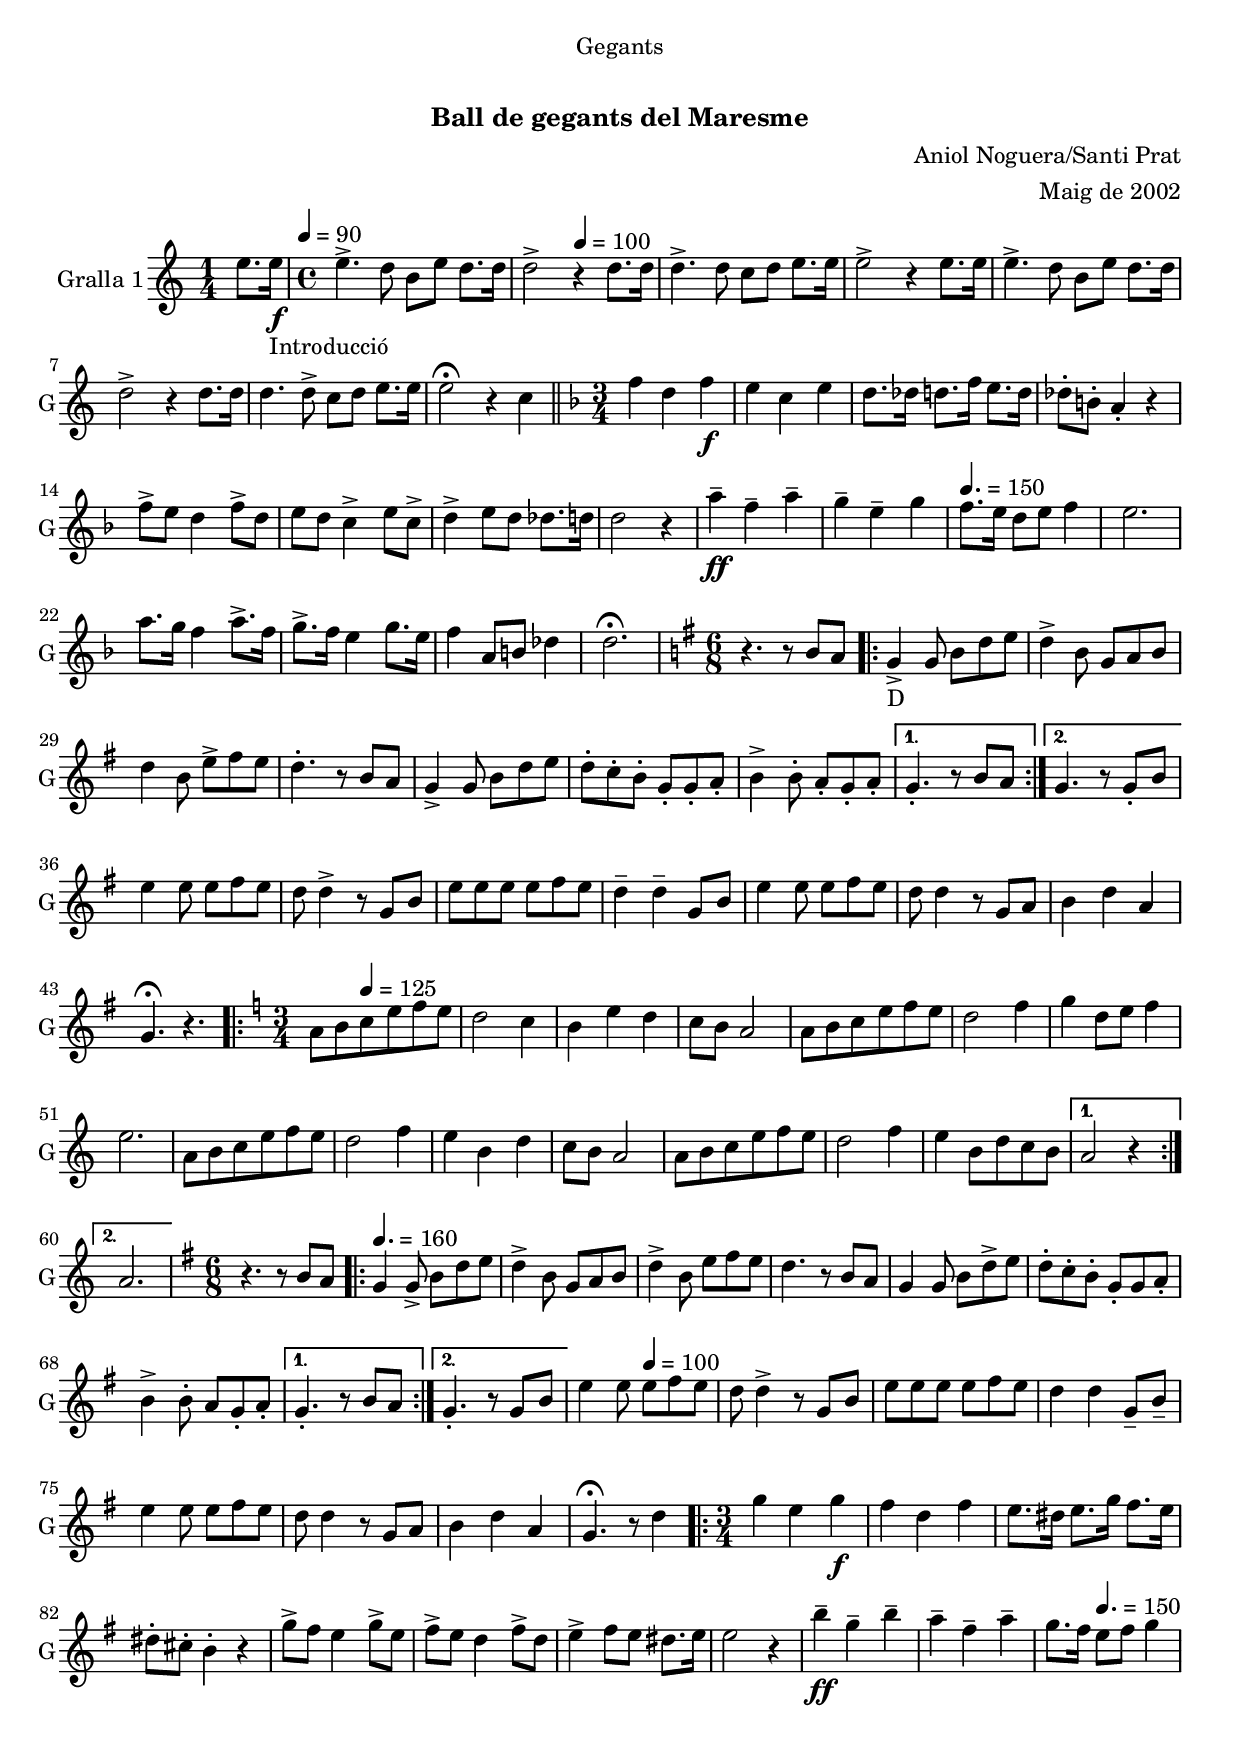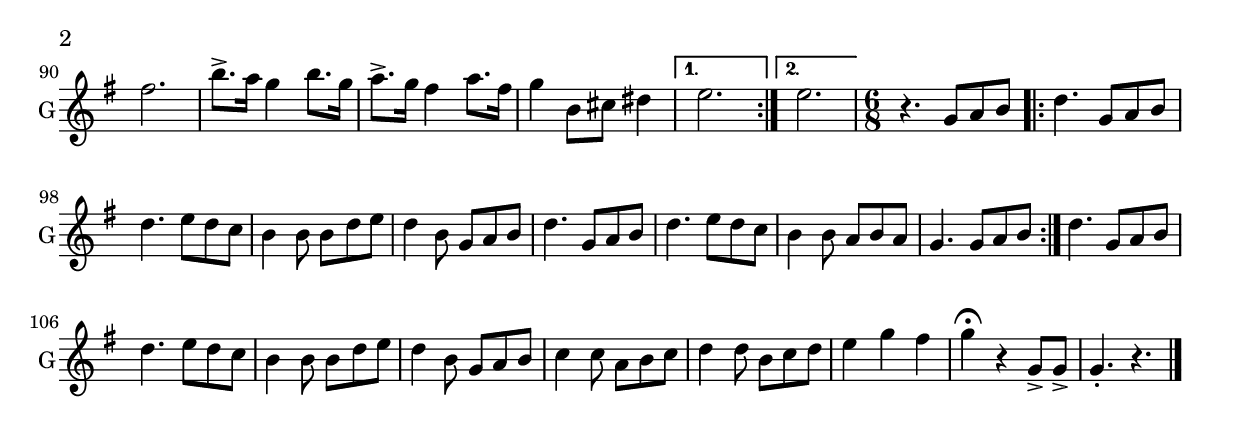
\version "2.22.1"

\header {
  dedication="Gegants"
  title="   "
  subtitle="Ball de gegants del Maresme"
  subsubtitle=""
  poet=""
  meter=""
  piece=""
  composer="Aniol Noguera/Santi Prat"
  arranger="Maig de 2002"
  opus=""
  instrument=""
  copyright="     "
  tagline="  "
}

liniaroAa =
\relative e''
{
  \clef treble
  \key c \major
  \time 1/4
  e8. e16 _"Introducció" \f \tempo 4 = 90  |
  \time 4/4   e4. -> d8 b e d8. d16  |
  d2 -> \tempo 4 = 100 r4 d8. d16  |
  d4. -> d8 c d e8. e16  |
  %05
  e2 -> r4 e8. e16  |
  e4. -> d8 b e d8. d16  |
  d2 -> r4 d8. d16  |
  d4. d8 -> c d e8. e16  |
  e2 \fermata r4 c  \bar "||"
  %10
  \key f \major   \time 3/4   f4 d _"" f \f  |
  e4 c e  |
  d8. des16 d8. f16 e8. d16  |
  des8-. b-. a4-. r  |
  f'8 -> e d4 f8 -> d  |
  %15
  e8 d c4 -> e8 c ->  |
  d4-> e8 d des8. d16  |
  d2 r4  |
  a'4 -- \ff f -- a --  |
  g4 -- e -- g \tempo 4. = 150  |
  %20
  f8. e16 d8 e f4  |
  e2.  |
  a8. g16 f4 a8. -> f16  |
  g8. -> f16 e4 g8. e16  |
  f4 a,8 b des4  |
  %25
  d2. \fermata  |
  \key g \major   \time 6/8   r4. r8 b a  |
  \repeat volta 2 { g4 _"D" -> g8 b d e  |
  d4 -> b8 g a b  |
  d4 b8 e -> fis e  |
  %30
  d4. -. r8 b a  |
  g4 -> g8 b d e  |
  d8 -. c -. b -. g -. g -. a -.  |
  b4 -> b8 -. a -. g -. a -. }
  \alternative { { g4. -. r8 b a }
  %35
  { g4. r8 g -. b } }
  e4 e8 e fis e  |
  d8 d4 -> r8 g, b  |
  e8 e e e fis e  |
  d4 -- d -- g,8 b  |
  %40
  e4 e8 e fis e  |
  d8 d4 r8 g, a  |
  b4 d a  |
  g4. \fermata r  |
  \key c \major   \time 3/4   \repeat volta 2 { a8 b \tempo 4 = 125  c e f e  |
  %45
  d2 c4  |
  b4 e d  |
  c8 b a2  |
  a8 b c e f e  |
  d2 f4  |
  %50
  g4 d8 e f4  |
  e2.  |
  a,8 b c e f e  |
  d2 f4  |
  e4 b d  |
  %55
  c8 b a2  |
  a8 b c e f e  |
  d2 f4  |
  e4 b8 d c b }
  \alternative { { a2 r4 }
  %60
  { a2. } }
  \key g \major   \time 6/8   r4. r8 b a \tempo 4. = 160  |
  \repeat volta 2 { g4  g8 -> b d e  |
  d4 -> b8 g a b  |
  d4 -> b8 e fis e  |
  %65
  d4. r8 b a  |
  g4 g8 b d -> e  |
  d8 -. c -. b -. g -. g a -. -.  |
  b4 -> b8 -. a g -. a -. -. }
  \alternative { { g4. -. r8 b a }
  %70
  { g4. -. r8 g b } }
  e4 e8 \tempo 4 = 100 e fis e  |
  d8 d4 -> r8 g, b  |
  e8 e e e fis e  |
  d4 d g,8 -- b --  |
  %75
  e4 e8 e fis e  |
  d8 d4 r8 g, a   |
  b4 d a  |
  g4. \fermata r8 d'4  |
  \time 3/4   \repeat volta 2 { g4 e  g \f  |
  %80
  fis4 d fis  |
  e8. dis16 e8. g16 fis8. e16  |
  dis8-. cis-. b4-. r  |
  g'8 -> fis e4 g8 -> e  |
  fis8 -> e d4 fis8 -> d  |
  %85
  e4 -> fis8 e dis8. e16  |
  e2 r4  |
  b'4 \ff -- g -- b --  |
  a4 -- fis -- a --  |
  g8. fis16 \tempo 4. = 150 e8 fis g4  |
  %90
  fis2.  |
  b8. -> a16 g4 b8. g16  |
  a8. -> g16 fis4 a8. fis16  |
  g4 b,8 cis dis4 }
  \alternative { { e2. }
  %95
  { e2. } }
  \time 6/8   r4. g,8 a b  |
  \repeat volta 2 { d4. g,8  a b  |
  d4. e8 d c  |
  b4 b8 b d e  |
  %100
  d4 b8 g a b  |
  d4. g,8 a b  |
  d4. e8 d c  |
  b4 b8 a b a  |
  g4. g8 a b  | }
  %105
  d4. g,8 a b  |
  d4. e8 d c  |
  b4 b8 b d e  |
  d4 b8 g a b  |
  c4 c8 a b c  |
  %110
  d4 d8 b c d  |
  e4 g fis  |
  g4 \fermata r g,8 -> g ->  |
  g4. -. r  \bar "|."
}

\score {
  \new StaffGroup {
    \override Score.RehearsalMark #'self-alignment-X = #LEFT
    <<
      \new Staff \with {instrumentName = #"Gralla 1" shortInstrumentName = #"G"} \liniaroAa
    >>
  }
  \layout {}
}
\score { \unfoldRepeats
  \new StaffGroup {
    \override Score.RehearsalMark #'self-alignment-X = #LEFT
    <<
      \new Staff \with {instrumentName = #"Gralla 1" shortInstrumentName = #"G"} \liniaroAa
    >>
  }
  \midi {}
}

